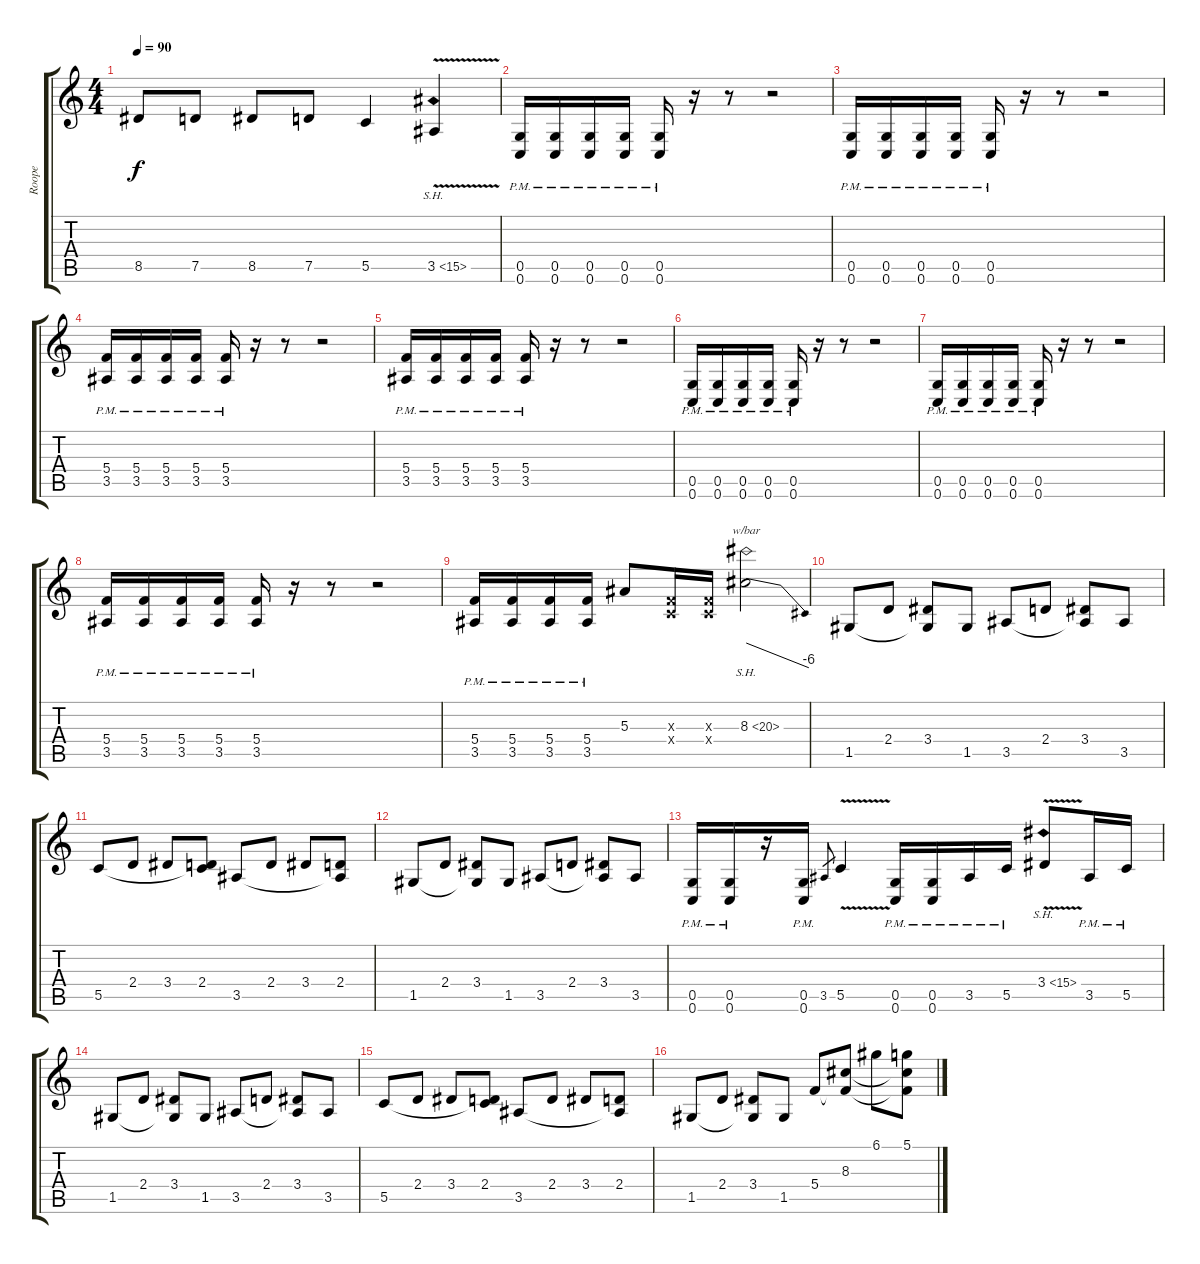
\track ("Roope" "Roope") {instrument distortionguitar}
\staff {score tabs}
\tuning (D4 A3 F3 C3 G2 C2) {hide}
\ts (4 4)
\tempo 90
\clef g2
\ks c
8.5.8{dy f} 7.5.8 8.5.8 7.5.8 5.5.4 3.5{sh 12 v}.4 |
(0.5{pm} 0.6{pm}).16 (0.5{pm} 0.6{pm}).16 (0.5{pm} 0.6{pm}).16 (0.5{pm} 0.6{pm}).16 (0.5{pm} 0.6{pm}).16 r.16 r.8 r.2 |
(0.5{pm} 0.6{pm}).16 (0.5{pm} 0.6{pm}).16 (0.5{pm} 0.6{pm}).16 (0.5{pm} 0.6{pm}).16 (0.5{pm} 0.6{pm}).16 r.16 r.8 r.2 |
(5.4{pm} 3.5{pm}).16 (5.4{pm} 3.5{pm}).16 (5.4{pm} 3.5{pm}).16 (5.4{pm} 3.5{pm}).16 (5.4{pm} 3.5{pm}).16 r.16 r.8 r.2 |
(5.4{pm} 3.5{pm}).16 (5.4{pm} 3.5{pm}).16 (5.4{pm} 3.5{pm}).16 (5.4{pm} 3.5{pm}).16 (5.4{pm} 3.5{pm}).16 r.16 r.8 r.2 |
(0.5{pm} 0.6{pm}).16 (0.5{pm} 0.6{pm}).16 (0.5{pm} 0.6{pm}).16 (0.5{pm} 0.6{pm}).16 (0.5{pm} 0.6{pm}).16 r.16 r.8 r.2 |
(0.5{pm} 0.6{pm}).16 (0.5{pm} 0.6{pm}).16 (0.5{pm} 0.6{pm}).16 (0.5{pm} 0.6{pm}).16 (0.5{pm} 0.6{pm}).16 r.16 r.8 r.2 |
(5.4{pm} 3.5{pm}).16 (5.4{pm} 3.5{pm}).16 (5.4{pm} 3.5{pm}).16 (5.4{pm} 3.5{pm}).16 (5.4{pm} 3.5{pm}).16 r.16 r.8 r.2 |
(5.4{pm} 3.5{pm}).16 (5.4{pm} 3.5{pm}).16 (5.4{pm} 3.5{pm}).16 (5.4{pm} 3.5{pm}).16 5.3.8 (0.3{x} 0.4{x}).16 (0.3{x} 0.4{x}).16 8.3{sh 12}.2{tbe (dive default 0 0 60 -24)} |
1.5.8 2.4.8 (3.4 1.5{t}).8 1.5.8 3.5.8 2.4.8 (3.4 3.5{t}).8 3.5.8 |
5.5.8 2.4.8 3.4.8 (2.4 5.5{t}).8 3.5.8 2.4.8 3.4.8 (2.4 3.5{t}).8 |
1.5.8 2.4.8 (3.4 1.5{t}).8 1.5.8 3.5.8 2.4.8 (3.4 3.5{t}).8 3.5.8 |
(0.5{pm} 0.6{pm}).16 (0.5{pm} 0.6{pm}).16 r.16 (0.5{pm} 0.6{pm}).16 3.5.8{gr} 5.5{v}.4 (0.5{pm} 0.6{pm}).16 (0.5{pm} 0.6{pm}).16 3.5{pm}.16 5.5{pm}.16 3.4{sh 12 v}.8 3.5{pm}.16 5.5{pm}.16 |
1.5.8 2.4.8 (3.4 1.5{t}).8 1.5.8 3.5.8 2.4.8 (3.4 3.5{t}).8 3.5.8 |
5.5.8 2.4.8 3.4.8 (2.4 5.5{t}).8 3.5.8 2.4.8 3.4.8 (2.4 3.5{t}).8 |
1.5.8 2.4.8 (3.4 1.5{t}).8 1.5.8 5.4.8 (8.3 5.4{t}).8 6.1.8 (5.1 8.3{t} 5.4{t}).8
